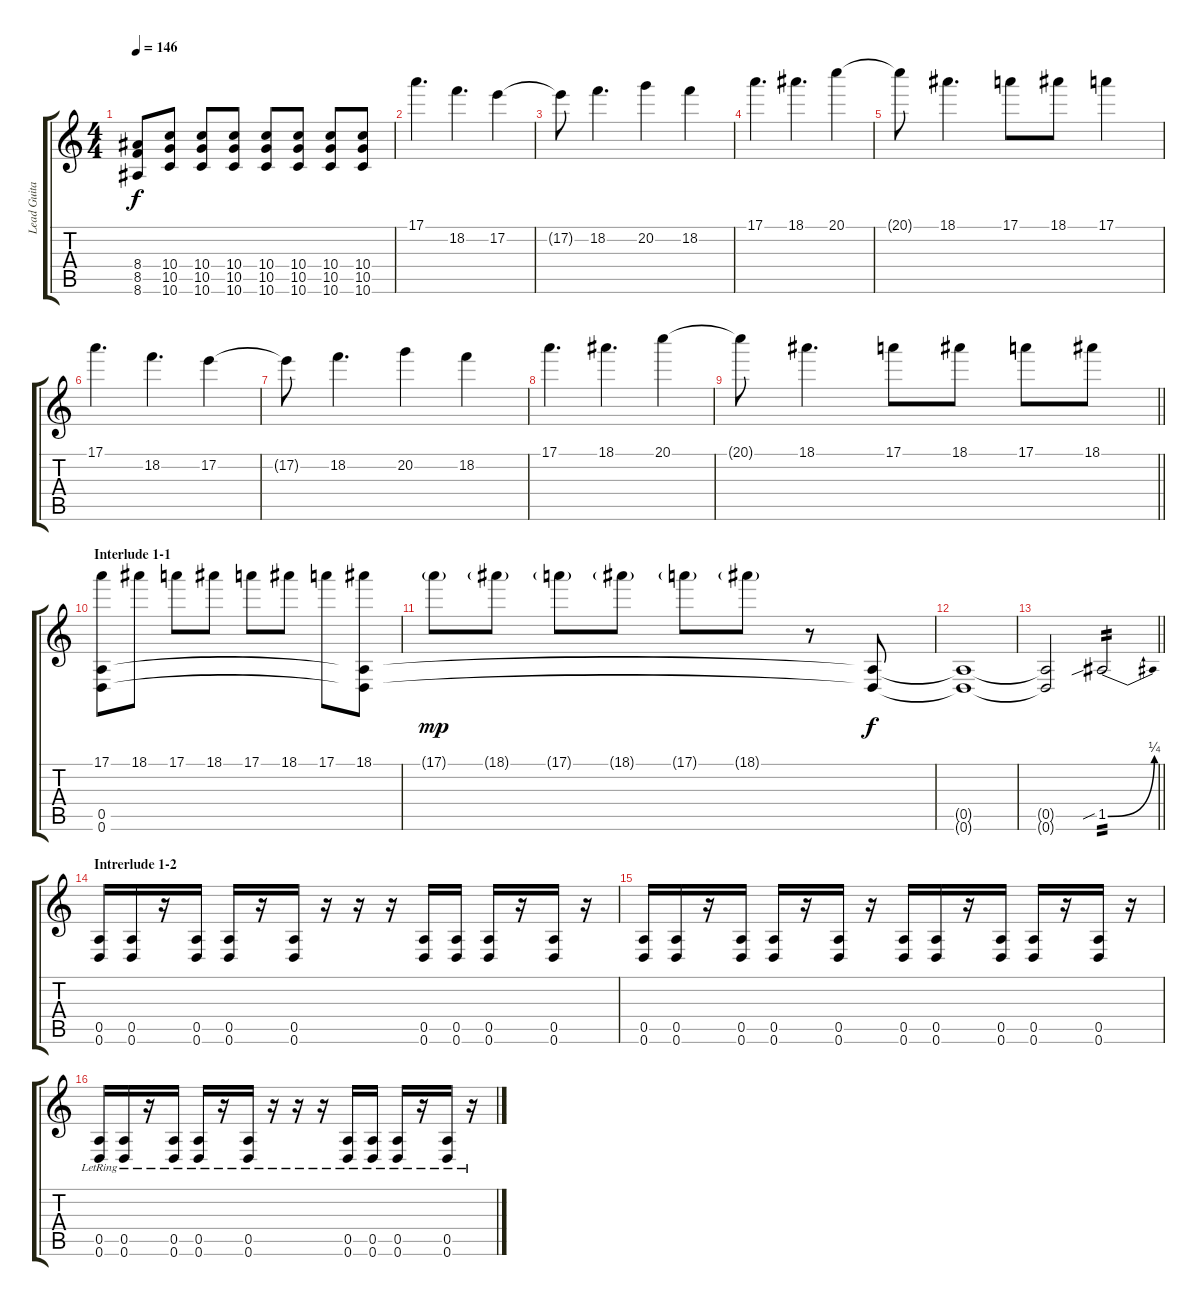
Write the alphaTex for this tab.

\track ("Lead Guitar" "Lead Guita") {instrument overdrivenguitar}
\staff {score tabs}
\tuning (E4 B3 G3 D3 A2 D2) {hide}
\ts (4 4)
\tempo 146
\clef g2
\ks c
(8.4 8.5 8.6).8{dy f} (10.4 10.5 10.6).8 (10.4 10.5 10.6).8 (10.4 10.5 10.6).8 (10.4 10.5 10.6).8 (10.4 10.5 10.6).8 (10.4 10.5 10.6).8 (10.4 10.5 10.6).8 |
17.1.4{d} 18.2.4{d} 17.2.4 |
17.2{t}.8 18.2.4{d} 20.2.4 18.2.4 |
17.1.4{d} 18.1.4{d} 20.1.4 |
20.1{t}.8 18.1.4{d} 17.1.8 18.1.8 17.1.4 |
17.1.4{d} 18.2.4{d} 17.2.4 |
17.2{t}.8 18.2.4{d} 20.2.4 18.2.4 |
17.1.4{d} 18.1.4{d} 20.1.4 |
\barLineRight lightlight
20.1{t}.8 18.1.4{d} 17.1.8 18.1.8 17.1.8 18.1.8 |
\section ("" "Interlude 1-1")
(17.1 0.5 0.6).8 18.1.8 17.1.8 18.1.8 17.1.8 18.1.8 17.1.8 (18.1 0.5{t} 0.6{t}).8 |
17.1{g}.8{dy mp} 18.1{g}.8 17.1{g}.8 18.1{g}.8 17.1{g}.8 18.1{g}.8 r.8 (0.5{t} 0.6{t}).8{dy f} |
(0.5{t} 0.6{t}).1 |
\barLineRight lightlight
(0.5{t} 0.6{t}).2 1.5{be (bend 0 0 60 1) sib}.2{tp 2} |
\section ("" "Intrerlude 1-2")
(0.5 0.6).16 (0.5 0.6).16 r.16 (0.5 0.6).16 (0.5 0.6).16 r.16 (0.5 0.6).16 r.16 r.16 r.16 (0.5 0.6).16 (0.5 0.6).16 (0.5 0.6).16 r.16 (0.5 0.6).16 r.16 |
(0.5 0.6).16 (0.5 0.6).16 r.16 (0.5 0.6).16 (0.5 0.6).16 r.16 (0.5 0.6).16 r.16 (0.5 0.6).16 (0.5 0.6).16 r.16 (0.5 0.6).16 (0.5 0.6).16 r.16 (0.5 0.6).16 r.16 |
(0.5{lr} 0.6{lr}).16 (0.5{lr} 0.6{lr}).16 r.16 (0.5{lr} 0.6{lr}).16 (0.5{lr} 0.6{lr}).16 r.16 (0.5{lr} 0.6{lr}).16 r.16 r.16 r.16 (0.5{lr} 0.6{lr}).16 (0.5{lr} 0.6{lr}).16 (0.5{lr} 0.6{lr}).16 r.16 (0.5{lr} 0.6{lr}).16 r.16
